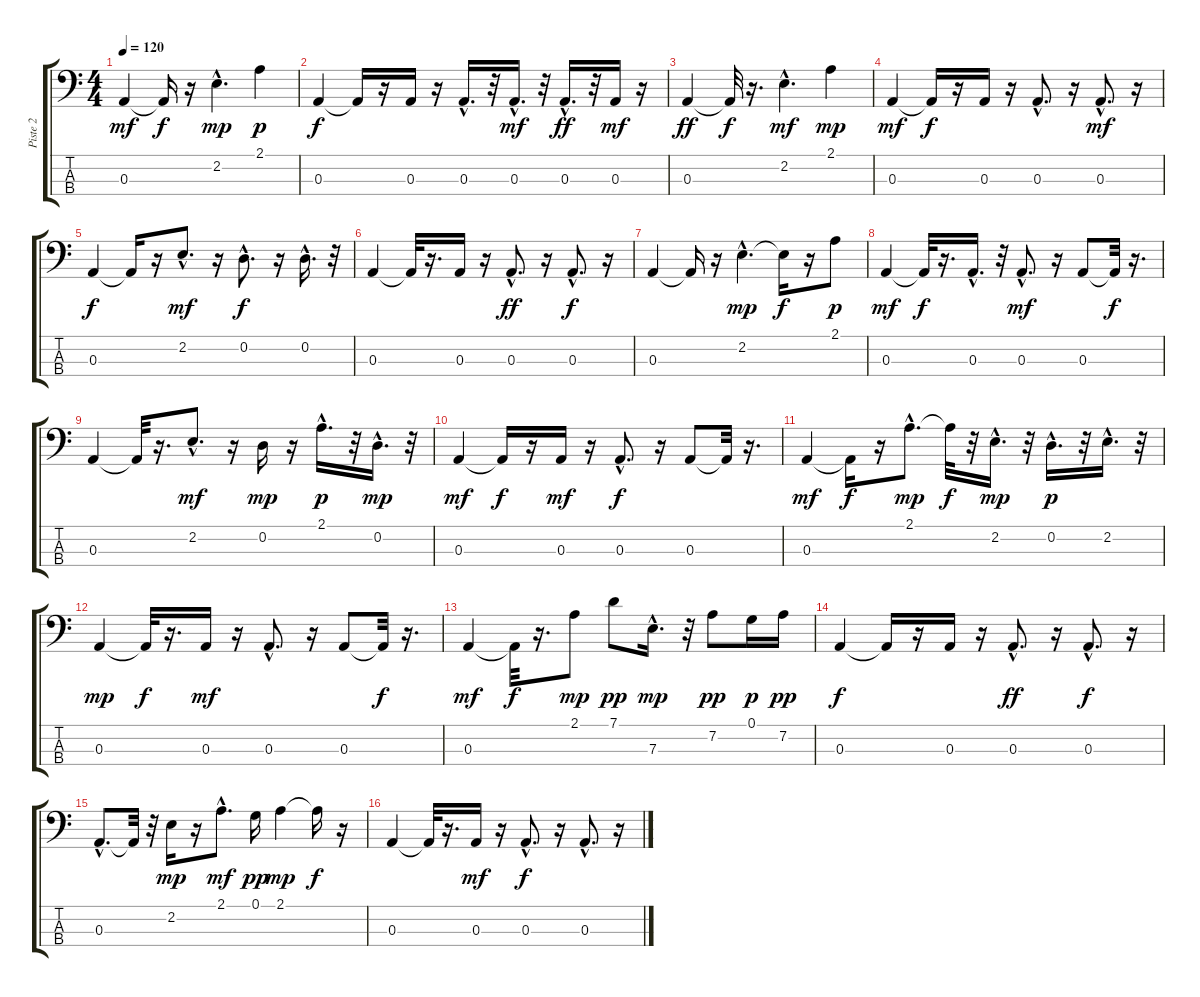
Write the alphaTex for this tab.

\track ("Piste 2" "Piste 2") {instrument electricbasspick}
\staff {score tabs}
\tuning (G2 D2 A1 E1) {hide}
\ts (4 4)
\tempo 120
\clef f4
\ks c
0.3.4{dy mf} 0.3{t}.16{dy f} r.16 2.2{hac}.4{d dy mp} 2.1.4{dy p} |
0.3.4{dy f} 0.3{t}.16 r.16 0.3.16 r.16 0.3{hac}.16{d} r.32 0.3{hac}.16{d dy mf} r.32 0.3{hac}.16{d dy ff} r.32 0.3.16{dy mf} r.16 |
0.3.4{dy ff} 0.3{t}.32{dy f} r.16{d} 2.2{hac}.4{d dy mf} 2.1.4{dy mp} |
0.3.4{dy mf} 0.3{t}.16{dy f} r.16 0.3.16 r.16 0.3{hac}.8{d} r.16 0.3{hac}.8{d dy mf} r.16 |
0.3.4{dy f} 0.3{t}.16 r.16 2.2{hac}.8{d dy mf} r.16 0.2{hac}.8{d dy f} r.16 0.2{hac}.16{d} r.32 |
0.3.4 0.3{t}.32 r.16{d} 0.3.16 r.16 0.3{hac}.8{d dy ff} r.16 0.3{hac}.8{d dy f} r.16 |
0.3.4 0.3{t}.16 r.16 2.2{hac}.4{d dy mp} 2.2{t}.16{dy f} r.16 2.1.8{dy p} |
0.3.4{dy mf} 0.3{t}.32{dy f} r.16{d} 0.3{hac}.16{d} r.32 0.3{hac}.8{d dy mf} r.16 0.3.8 0.3{t}.32{dy f} r.16{d} |
0.3.4 0.3{t}.32 r.16{d} 2.2{hac}.8{d dy mf} r.16 0.2.16{dy mp} r.16 2.1{hac}.16{d dy p} r.32 0.2{hac}.16{d dy mp} r.32 |
0.3.4{dy mf} 0.3{t}.16{dy f} r.16 0.3.16{dy mf} r.16 0.3{hac}.8{d dy f} r.16 0.3.8 0.3{t}.32 r.16{d} |
0.3.4{dy mf} 0.3{t}.16{dy f} r.16 2.1{hac}.8{d dy mp} 2.1{t}.32{dy f} r.32 2.2{hac}.16{d dy mp} r.32 0.2{hac}.16{d dy p} r.32 2.2{hac}.16{d} r.32 |
0.3.4{dy mp} 0.3{t}.32{dy f} r.16{d} 0.3.16{dy mf} r.16 0.3{hac}.8{d} r.16 0.3.8 0.3{t}.32{dy f} r.16{d} |
0.3.4{dy mf} 0.3{t}.32{dy f} r.16{d} 2.1.8{dy mp} 7.1.8{dy pp} 7.3{hac}.16{d dy mp} r.32 7.2.8{dy pp} 0.1.16{dy p} 7.2.16{dy pp} |
0.3.4{dy f} 0.3{t}.16 r.16 0.3.16 r.16 0.3{hac}.8{d dy ff} r.16 0.3{hac}.8{d dy f} r.16 |
0.3{hac}.8{d} 0.3{t}.32 r.32 2.2.16{dy mp} r.16 2.1{hac}.8{d dy mf} 0.1.16{dy pp} 2.1.4{dy mp} 2.1{t}.16{dy f} r.16 |
0.3.4 0.3{t}.32 r.16{d} 0.3.16{dy mf} r.16 0.3{hac}.8{d dy f} r.16 0.3{hac}.8{d} r.16
